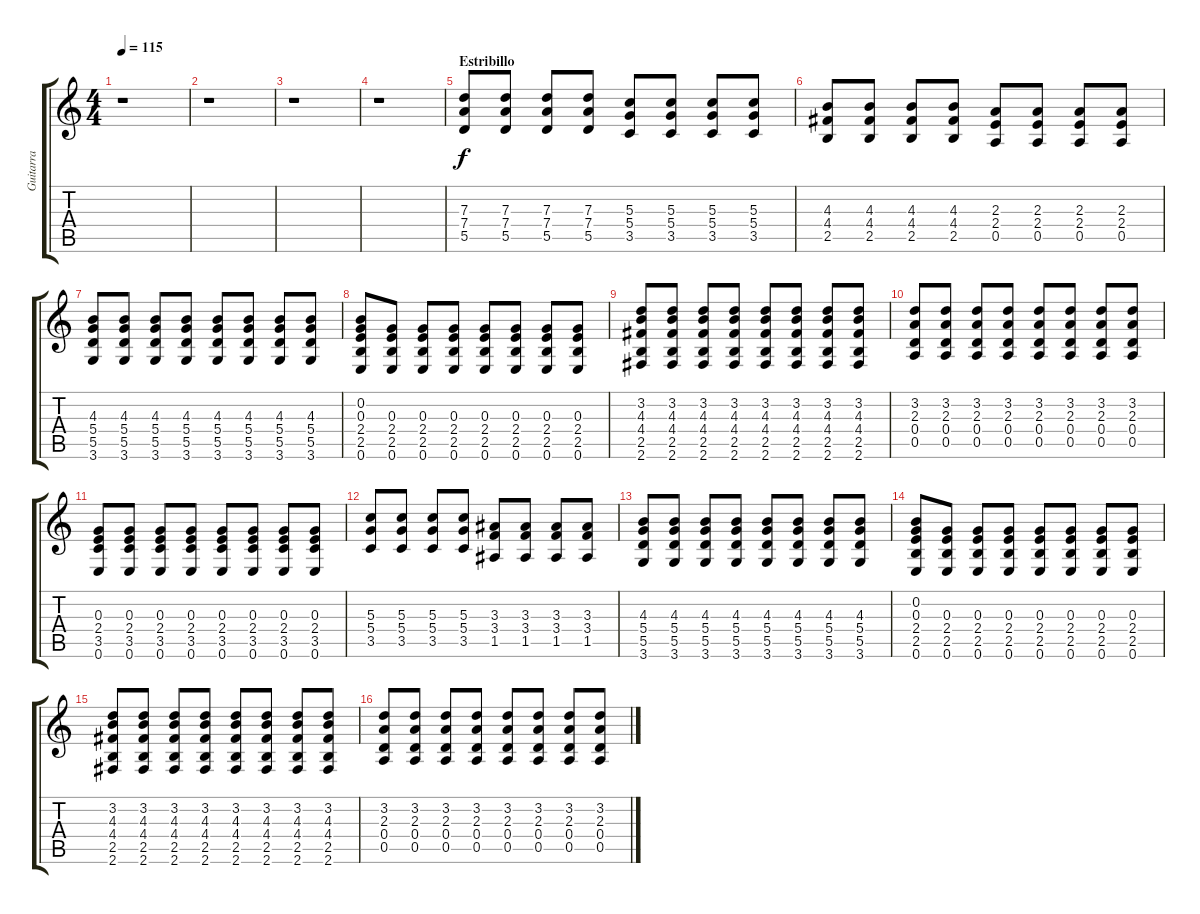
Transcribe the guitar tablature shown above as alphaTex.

\track ("Guitarra" "Guitarra") {instrument overdrivenguitar}
\staff {score tabs}
\tuning (E4 B3 G3 D3 A2 E2) {hide}
\ts (4 4)
\tempo 115
\clef g2
\ks c
r.1{dy f} |
r.1 |
r.1 |
r.1 |
\section ("" "Estribillo")
(7.3 7.4 5.5).8 (7.3 7.4 5.5).8 (7.3 7.4 5.5).8 (7.3 7.4 5.5).8 (5.3 5.4 3.5).8 (5.3 5.4 3.5).8 (5.3 5.4 3.5).8 (5.3 5.4 3.5).8 |
(4.3 4.4 2.5).8 (4.3 4.4 2.5).8 (4.3 4.4 2.5).8 (4.3 4.4 2.5).8 (2.3 2.4 0.5).8 (2.3 2.4 0.5).8 (2.3 2.4 0.5).8 (2.3 2.4 0.5).8 |
(4.3 5.4 5.5 3.6).8 (4.3 5.4 5.5 3.6).8 (4.3 5.4 5.5 3.6).8 (4.3 5.4 5.5 3.6).8 (4.3 5.4 5.5 3.6).8 (4.3 5.4 5.5 3.6).8 (4.3 5.4 5.5 3.6).8 (4.3 5.4 5.5 3.6).8 |
(0.2 0.3 2.4 2.5 0.6).8 (0.3 2.4 2.5 0.6).8 (0.3 2.4 2.5 0.6).8 (0.3 2.4 2.5 0.6).8 (0.3 2.4 2.5 0.6).8 (0.3 2.4 2.5 0.6).8 (0.3 2.4 2.5 0.6).8 (0.3 2.4 2.5 0.6).8 |
(3.2 4.3 4.4 2.5 2.6).8 (3.2 4.3 4.4 2.5 2.6).8 (3.2 4.3 4.4 2.5 2.6).8 (3.2 4.3 4.4 2.5 2.6).8 (3.2 4.3 4.4 2.5 2.6).8 (3.2 4.3 4.4 2.5 2.6).8 (3.2 4.3 4.4 2.5 2.6).8 (3.2 4.3 4.4 2.5 2.6).8 |
(3.2 2.3 0.4 0.5).8 (3.2 2.3 0.4 0.5).8 (3.2 2.3 0.4 0.5).8 (3.2 2.3 0.4 0.5).8 (3.2 2.3 0.4 0.5).8 (3.2 2.3 0.4 0.5).8 (3.2 2.3 0.4 0.5).8 (3.2 2.3 0.4 0.5).8 |
(0.3 2.4 3.5 0.6).8 (0.3 2.4 3.5 0.6).8 (0.3 2.4 3.5 0.6).8 (0.3 2.4 3.5 0.6).8 (0.3 2.4 3.5 0.6).8 (0.3 2.4 3.5 0.6).8 (0.3 2.4 3.5 0.6).8 (0.3 2.4 3.5 0.6).8 |
(5.3 5.4 3.5).8 (5.3 5.4 3.5).8 (5.3 5.4 3.5).8 (5.3 5.4 3.5).8 (3.3 3.4 1.5).8 (3.3 3.4 1.5).8 (3.3 3.4 1.5).8 (3.3 3.4 1.5).8 |
(4.3 5.4 5.5 3.6).8 (4.3 5.4 5.5 3.6).8 (4.3 5.4 5.5 3.6).8 (4.3 5.4 5.5 3.6).8 (4.3 5.4 5.5 3.6).8 (4.3 5.4 5.5 3.6).8 (4.3 5.4 5.5 3.6).8 (4.3 5.4 5.5 3.6).8 |
(0.2 0.3 2.4 2.5 0.6).8 (0.3 2.4 2.5 0.6).8 (0.3 2.4 2.5 0.6).8 (0.3 2.4 2.5 0.6).8 (0.3 2.4 2.5 0.6).8 (0.3 2.4 2.5 0.6).8 (0.3 2.4 2.5 0.6).8 (0.3 2.4 2.5 0.6).8 |
(3.2 4.3 4.4 2.5 2.6).8 (3.2 4.3 4.4 2.5 2.6).8 (3.2 4.3 4.4 2.5 2.6).8 (3.2 4.3 4.4 2.5 2.6).8 (3.2 4.3 4.4 2.5 2.6).8 (3.2 4.3 4.4 2.5 2.6).8 (3.2 4.3 4.4 2.5 2.6).8 (3.2 4.3 4.4 2.5 2.6).8 |
(3.2 2.3 0.4 0.5).8 (3.2 2.3 0.4 0.5).8 (3.2 2.3 0.4 0.5).8 (3.2 2.3 0.4 0.5).8 (3.2 2.3 0.4 0.5).8 (3.2 2.3 0.4 0.5).8 (3.2 2.3 0.4 0.5).8 (3.2 2.3 0.4 0.5).8
